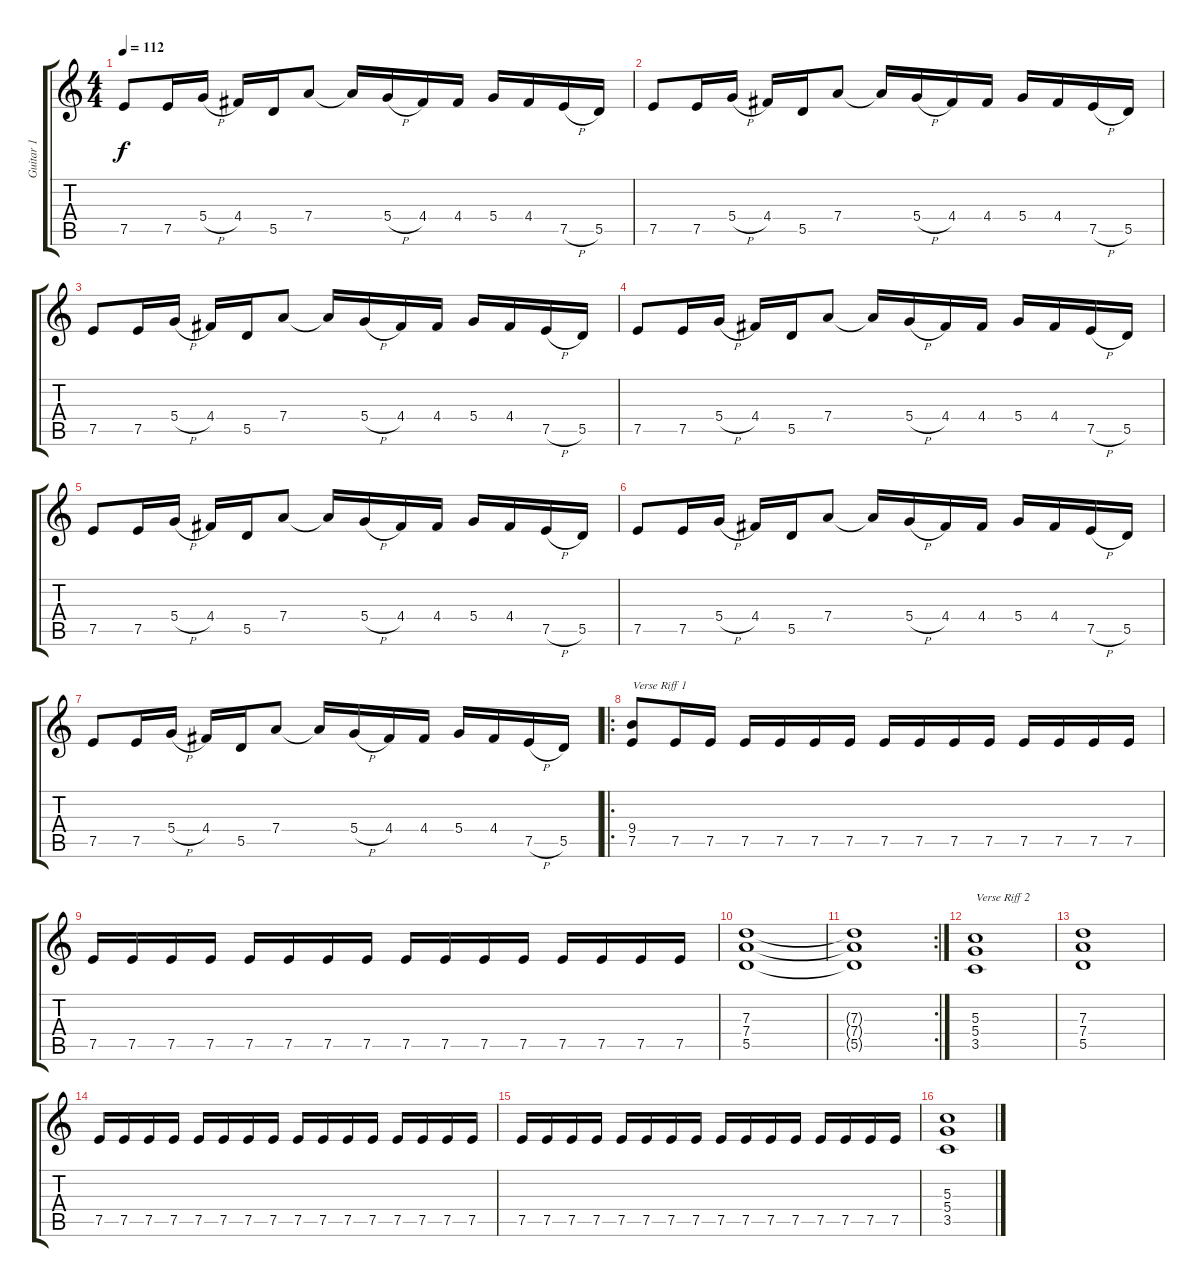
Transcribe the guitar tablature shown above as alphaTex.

\track ("Guitar 1" "Guitar 1") {instrument distortionguitar}
\staff {score tabs}
\tuning (E4 B3 G3 D3 A2 E2) {hide}
\ts (4 4)
\tempo 112
\clef g2
\ks c
7.5.8{dy f} 7.5.16 5.4{h}.16 4.4.16 5.5.16 7.4.8 7.4{t}.16 5.4{h}.16 4.4.16 4.4.16 5.4.16 4.4.16 7.5{h}.16 5.5.16 |
7.5.8 7.5.16 5.4{h}.16 4.4.16 5.5.16 7.4.8 7.4{t}.16 5.4{h}.16 4.4.16 4.4.16 5.4.16 4.4.16 7.5{h}.16 5.5.16 |
7.5.8 7.5.16 5.4{h}.16 4.4.16 5.5.16 7.4.8 7.4{t}.16 5.4{h}.16 4.4.16 4.4.16 5.4.16 4.4.16 7.5{h}.16 5.5.16 |
7.5.8 7.5.16 5.4{h}.16 4.4.16 5.5.16 7.4.8 7.4{t}.16 5.4{h}.16 4.4.16 4.4.16 5.4.16 4.4.16 7.5{h}.16 5.5.16 |
7.5.8 7.5.16 5.4{h}.16 4.4.16 5.5.16 7.4.8 7.4{t}.16 5.4{h}.16 4.4.16 4.4.16 5.4.16 4.4.16 7.5{h}.16 5.5.16 |
7.5.8 7.5.16 5.4{h}.16 4.4.16 5.5.16 7.4.8 7.4{t}.16 5.4{h}.16 4.4.16 4.4.16 5.4.16 4.4.16 7.5{h}.16 5.5.16 |
7.5.8 7.5.16 5.4{h}.16 4.4.16 5.5.16 7.4.8 7.4{t}.16 5.4{h}.16 4.4.16 4.4.16 5.4.16 4.4.16 7.5{h}.16 5.5.16 |
\ro
(9.4 7.5).8{txt "Verse Riff 1"} 7.5.16 7.5.16 7.5.16 7.5.16 7.5.16 7.5.16 7.5.16 7.5.16 7.5.16 7.5.16 7.5.16 7.5.16 7.5.16 7.5.16 |
7.5.16 7.5.16 7.5.16 7.5.16 7.5.16 7.5.16 7.5.16 7.5.16 7.5.16 7.5.16 7.5.16 7.5.16 7.5.16 7.5.16 7.5.16 7.5.16 |
(7.3 7.4 5.5).1 |
\rc 2
(7.3{t} 7.4{t} 5.5{t}).1 |
(5.3 5.4 3.5).1{txt "Verse Riff 2"} |
(7.3 7.4 5.5).1 |
7.5.16 7.5.16 7.5.16 7.5.16 7.5.16 7.5.16 7.5.16 7.5.16 7.5.16 7.5.16 7.5.16 7.5.16 7.5.16 7.5.16 7.5.16 7.5.16 |
7.5.16 7.5.16 7.5.16 7.5.16 7.5.16 7.5.16 7.5.16 7.5.16 7.5.16 7.5.16 7.5.16 7.5.16 7.5.16 7.5.16 7.5.16 7.5.16 |
(5.3 5.4 3.5).1
